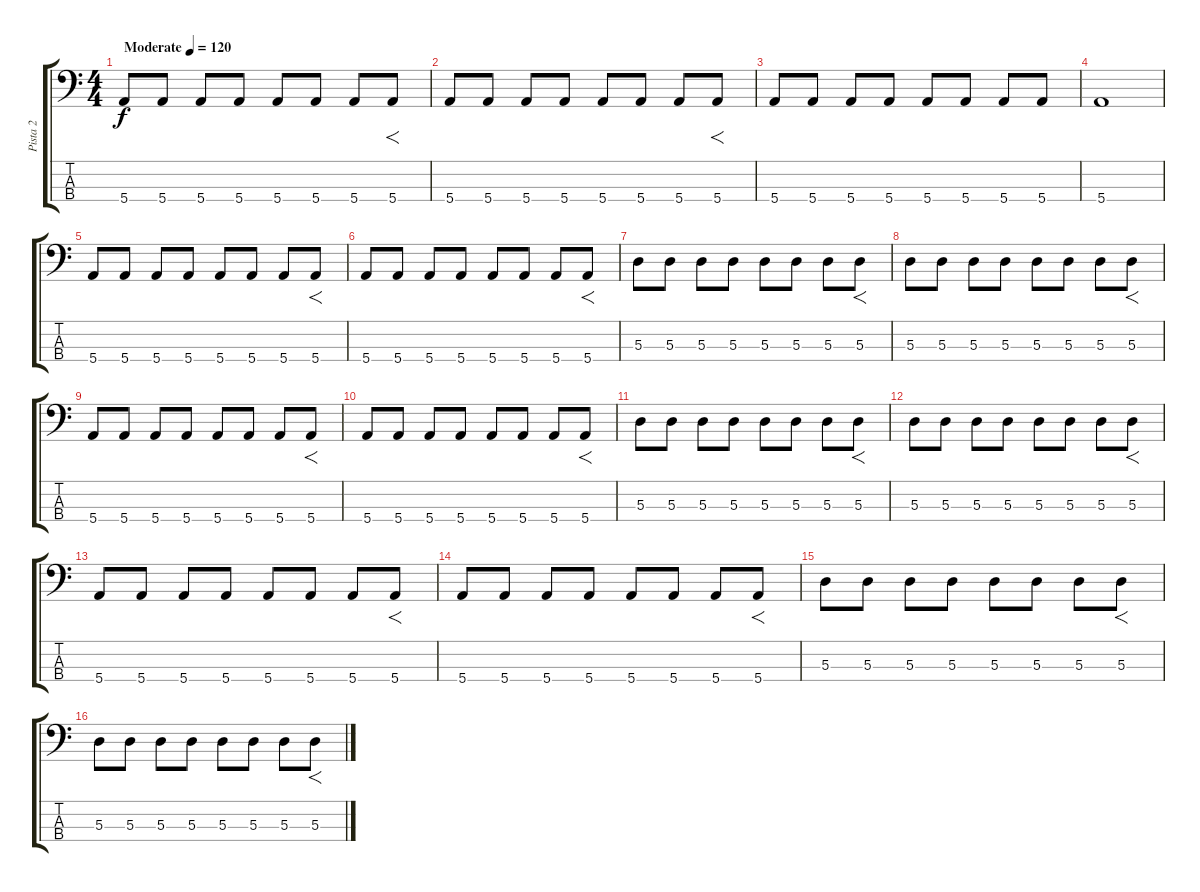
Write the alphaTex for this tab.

\track ("Pista 2" "Pista 2") {instrument electricbassfinger}
\staff {score tabs}
\tuning (G2 D2 A1 E1) {hide}
\ts (4 4)
\tempo (120 "Moderate")
\clef f4
\ks c
5.4.8{dy f instrument electricbassfinger} 5.4.8 5.4.8 5.4.8 5.4.8 5.4.8 5.4.8 5.4.8{f} |
5.4.8 5.4.8 5.4.8 5.4.8 5.4.8 5.4.8 5.4.8 5.4.8{f} |
5.4.8 5.4.8 5.4.8 5.4.8 5.4.8 5.4.8 5.4.8 5.4.8 |
5.4.1 |
5.4.8 5.4.8 5.4.8 5.4.8 5.4.8 5.4.8 5.4.8 5.4.8{f} |
5.4.8 5.4.8 5.4.8 5.4.8 5.4.8 5.4.8 5.4.8 5.4.8{f} |
5.3.8 5.3.8 5.3.8 5.3.8 5.3.8 5.3.8 5.3.8 5.3.8{f} |
5.3.8 5.3.8 5.3.8 5.3.8 5.3.8 5.3.8 5.3.8 5.3.8{f} |
5.4.8 5.4.8 5.4.8 5.4.8 5.4.8 5.4.8 5.4.8 5.4.8{f} |
5.4.8 5.4.8 5.4.8 5.4.8 5.4.8 5.4.8 5.4.8 5.4.8{f} |
5.3.8 5.3.8 5.3.8 5.3.8 5.3.8 5.3.8 5.3.8 5.3.8{f} |
5.3.8 5.3.8 5.3.8 5.3.8 5.3.8 5.3.8 5.3.8 5.3.8{f} |
5.4.8 5.4.8 5.4.8 5.4.8 5.4.8 5.4.8 5.4.8 5.4.8{f} |
5.4.8 5.4.8 5.4.8 5.4.8 5.4.8 5.4.8 5.4.8 5.4.8{f} |
5.3.8 5.3.8 5.3.8 5.3.8 5.3.8 5.3.8 5.3.8 5.3.8{f} |
5.3.8 5.3.8 5.3.8 5.3.8 5.3.8 5.3.8 5.3.8 5.3.8{f}
